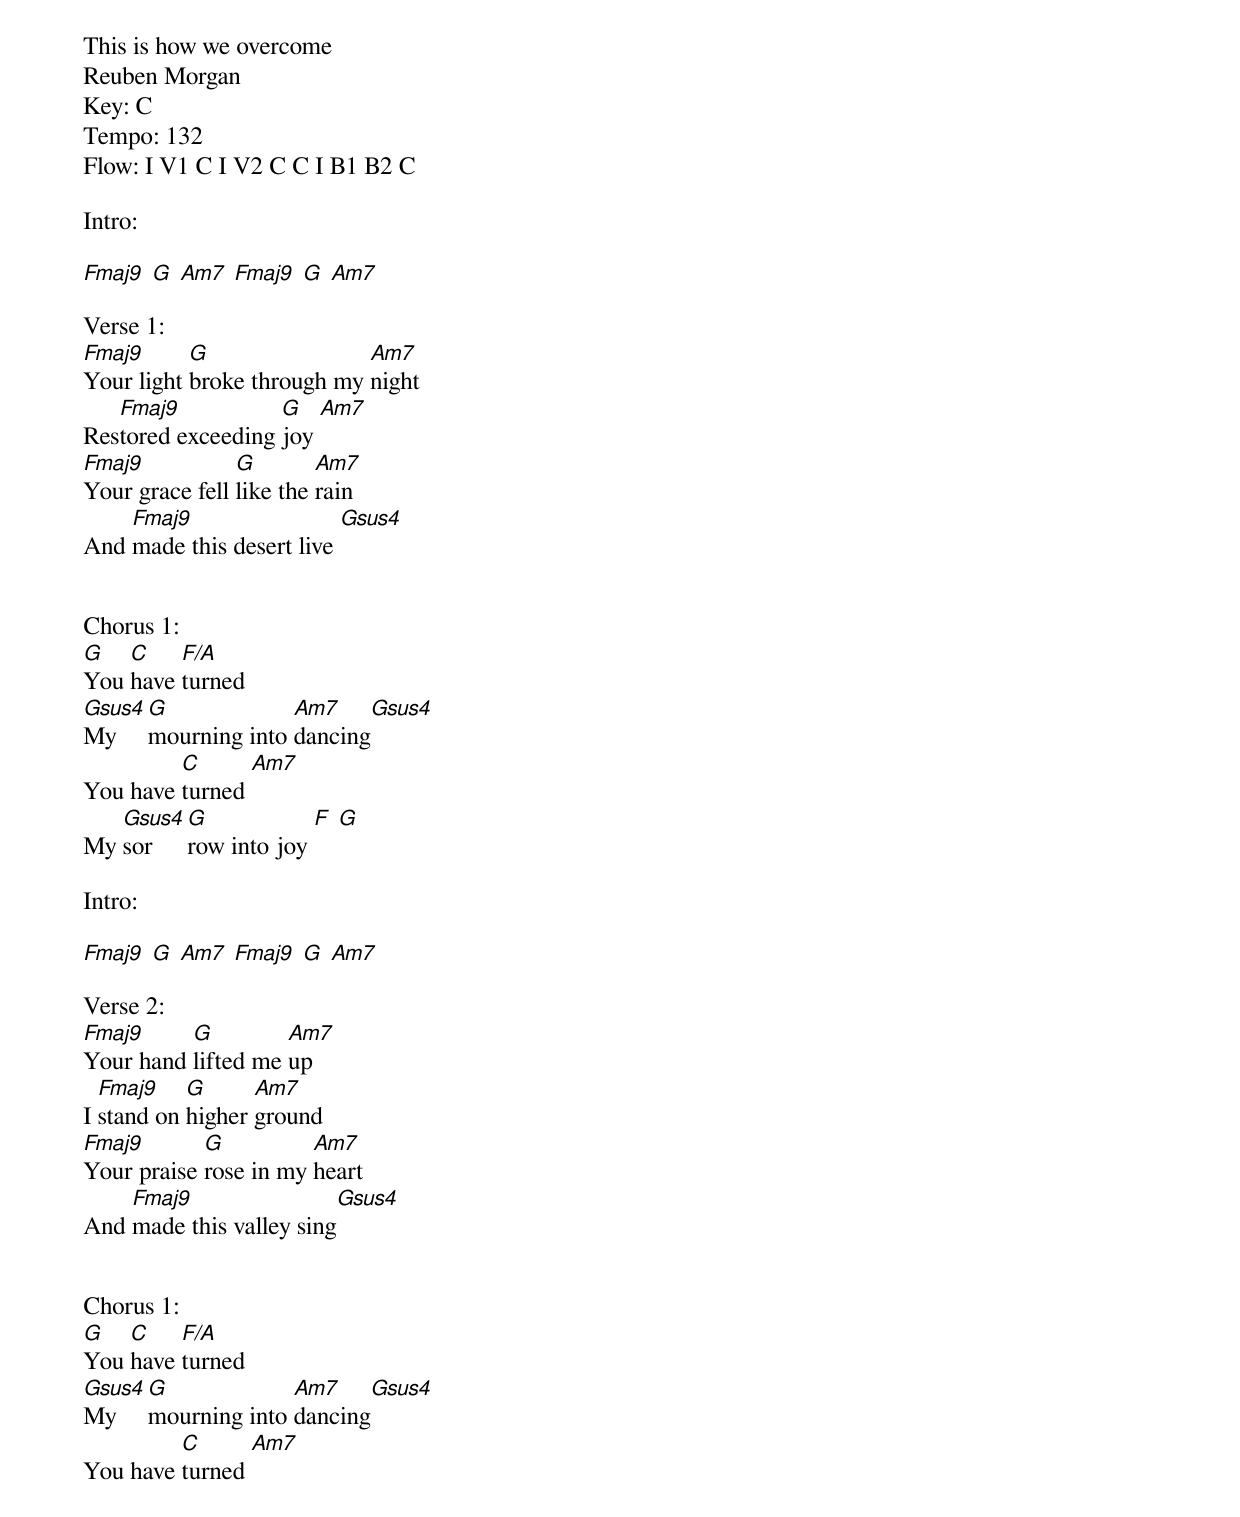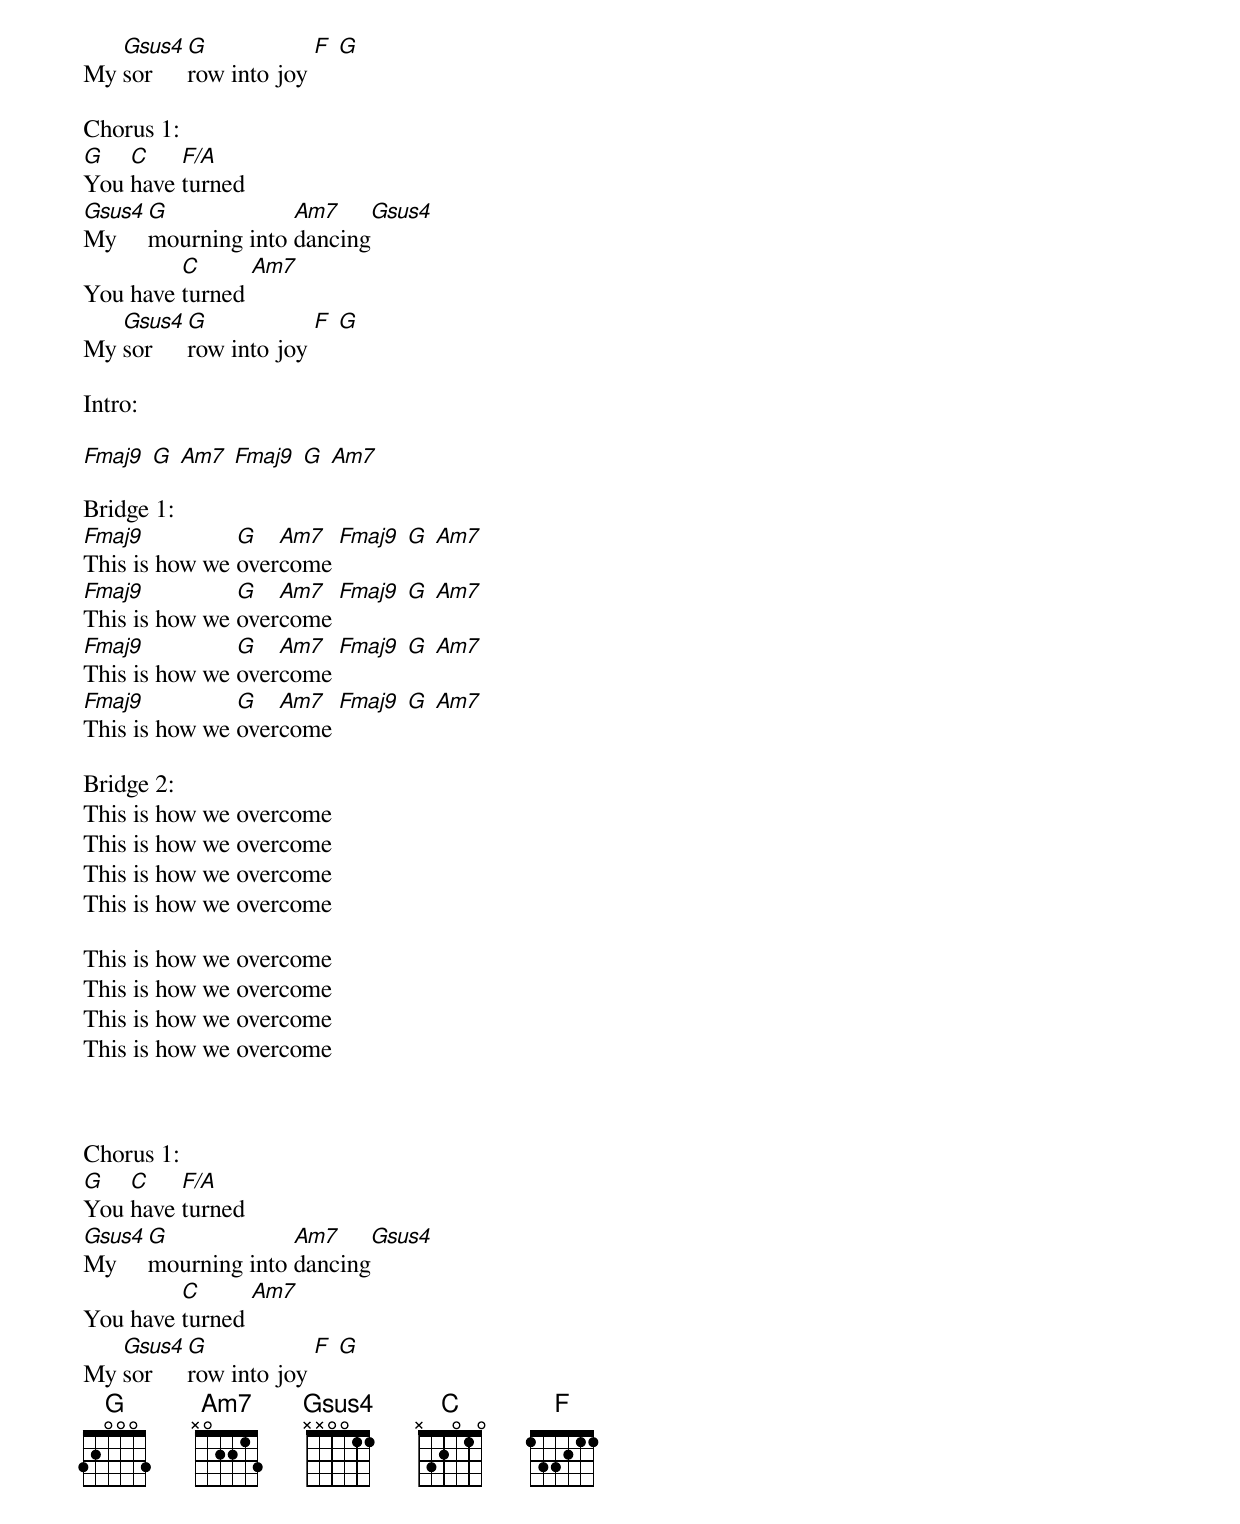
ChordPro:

This is how we overcome
Reuben Morgan
Key: C
Tempo: 132
Flow: I V1 C I V2 C C I B1 B2 C

Intro:

[Fmaj9] [G] [Am7] [Fmaj9] [G] [Am7]

Verse 1:
[Fmaj9]Your light [G]broke through my [Am7]night
Res[Fmaj9]tored exceeding [G]joy [Am7]
[Fmaj9]Your grace fell [G]like the [Am7]rain
And [Fmaj9]made this desert live [Gsus4]


Chorus 1:
[G]You [C]have [F/A]turned
[Gsus4]My [G]mourning into [Am7]dancing[Gsus4]
You have [C]turned [Am7]
My [Gsus4]sor[G]row into joy [F] [G]

Intro:

[Fmaj9] [G] [Am7] [Fmaj9] [G] [Am7]

Verse 2:
[Fmaj9]Your hand [G]lifted me [Am7]up
I [Fmaj9]stand on [G]higher [Am7]ground
[Fmaj9]Your praise [G]rose in my [Am7]heart
And [Fmaj9]made this valley sing[Gsus4]


Chorus 1:
[G]You [C]have [F/A]turned
[Gsus4]My [G]mourning into [Am7]dancing[Gsus4]
You have [C]turned [Am7]
My [Gsus4]sor[G]row into joy [F] [G]

Chorus 1:
[G]You [C]have [F/A]turned
[Gsus4]My [G]mourning into [Am7]dancing[Gsus4]
You have [C]turned [Am7]
My [Gsus4]sor[G]row into joy [F] [G]

Intro:

[Fmaj9] [G] [Am7] [Fmaj9] [G] [Am7]

Bridge 1:
[Fmaj9]This is how we [G]over[Am7]come [Fmaj9] [G] [Am7]
[Fmaj9]This is how we [G]over[Am7]come [Fmaj9] [G] [Am7]
[Fmaj9]This is how we [G]over[Am7]come [Fmaj9] [G] [Am7]
[Fmaj9]This is how we [G]over[Am7]come [Fmaj9] [G] [Am7]

Bridge 2:
This is how we overcome
This is how we overcome
This is how we overcome
This is how we overcome

This is how we overcome
This is how we overcome
This is how we overcome
This is how we overcome



Chorus 1:
[G]You [C]have [F/A]turned
[Gsus4]My [G]mourning into [Am7]dancing[Gsus4]
You have [C]turned [Am7]
My [Gsus4]sor[G]row into joy [F] [G]
